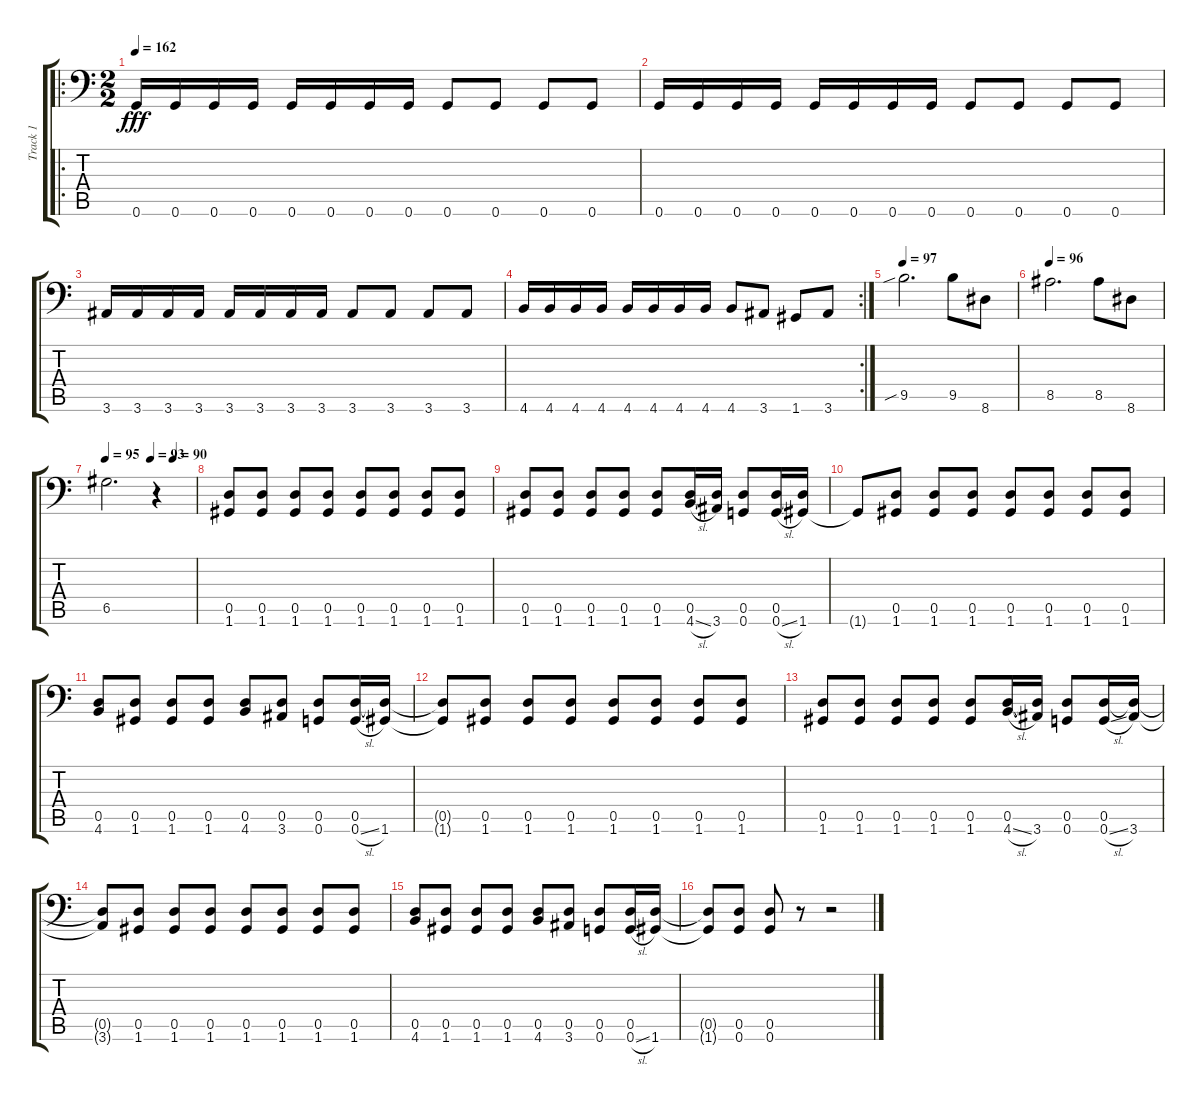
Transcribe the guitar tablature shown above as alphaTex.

\track ("Track 1" "Track 1") {instrument distortionguitar}
\staff {score tabs}
\tuning (A3 E3 C3 G2 D2 G1) {hide}
\ro
\ts (2 2)
\tempo 162
\clef f4
\ks c
0.6.16{dy fff} 0.6.16 0.6.16 0.6.16 0.6.16 0.6.16 0.6.16 0.6.16 0.6.8 0.6.8 0.6.8 0.6.8 |
0.6.16 0.6.16 0.6.16 0.6.16 0.6.16 0.6.16 0.6.16 0.6.16 0.6.8 0.6.8 0.6.8 0.6.8 |
3.6.16 3.6.16 3.6.16 3.6.16 3.6.16 3.6.16 3.6.16 3.6.16 3.6.8 3.6.8 3.6.8 3.6.8 |
\rc 2
4.6.16 4.6.16 4.6.16 4.6.16 4.6.16 4.6.16 4.6.16 4.6.16 4.6.8 3.6.8 1.6.8 3.6.8 |
\tempo 97
9.5{sib}.2{d} 9.5.8 8.6.8 |
\tempo 96
8.5.2{d} 8.5.8 8.6.8 |
\tempo 95
\tempo (93 0.5)
\tempo (90 0.75)
6.5.2{d} r.4 |
(0.5 1.6).8 (0.5 1.6).8 (0.5 1.6).8 (0.5 1.6).8 (0.5 1.6).8 (0.5 1.6).8 (0.5 1.6).8 (0.5 1.6).8 |
(0.5 1.6).8 (0.5 1.6).8 (0.5 1.6).8 (0.5 1.6).8 (0.5 1.6).8 (0.5 4.6{sl}).16 (0.5{t} 3.6).16 (0.5 0.6).8 (0.5 0.6{sl}).16 (0.5{t} 1.6).16 |
1.6{t}.8 (0.5 1.6).8 (0.5 1.6).8 (0.5 1.6).8 (0.5 1.6).8 (0.5 1.6).8 (0.5 1.6).8 (0.5 1.6).8 |
(0.5 4.6).8 (0.5 1.6).8 (0.5 1.6).8 (0.5 1.6).8 (0.5 4.6).8 (0.5 3.6).8 (0.5 0.6).8 (0.5 0.6{sl}).16 (0.5{t} 1.6).16 |
(0.5{t} 1.6{t}).8 (0.5 1.6).8 (0.5 1.6).8 (0.5 1.6).8 (0.5 1.6).8 (0.5 1.6).8 (0.5 1.6).8 (0.5 1.6).8 |
(0.5 1.6).8 (0.5 1.6).8 (0.5 1.6).8 (0.5 1.6).8 (0.5 1.6).8 (0.5 4.6{sl}).16 (0.5{t} 3.6).16 (0.5 0.6).8 (0.5 0.6{sl}).16 (0.5{t} 3.6).16 |
(0.5{t} 3.6{t}).8 (0.5 1.6).8 (0.5 1.6).8 (0.5 1.6).8 (0.5 1.6).8 (0.5 1.6).8 (0.5 1.6).8 (0.5 1.6).8 |
(0.5 4.6).8 (0.5 1.6).8 (0.5 1.6).8 (0.5 1.6).8 (0.5 4.6).8 (0.5 3.6).8 (0.5 0.6).8 (0.5 0.6{sl}).16 (0.5{t} 1.6).16 |
(0.5{t} 1.6{t}).8 (0.5 0.6).8 (0.5 0.6).8 r.8 r.2
